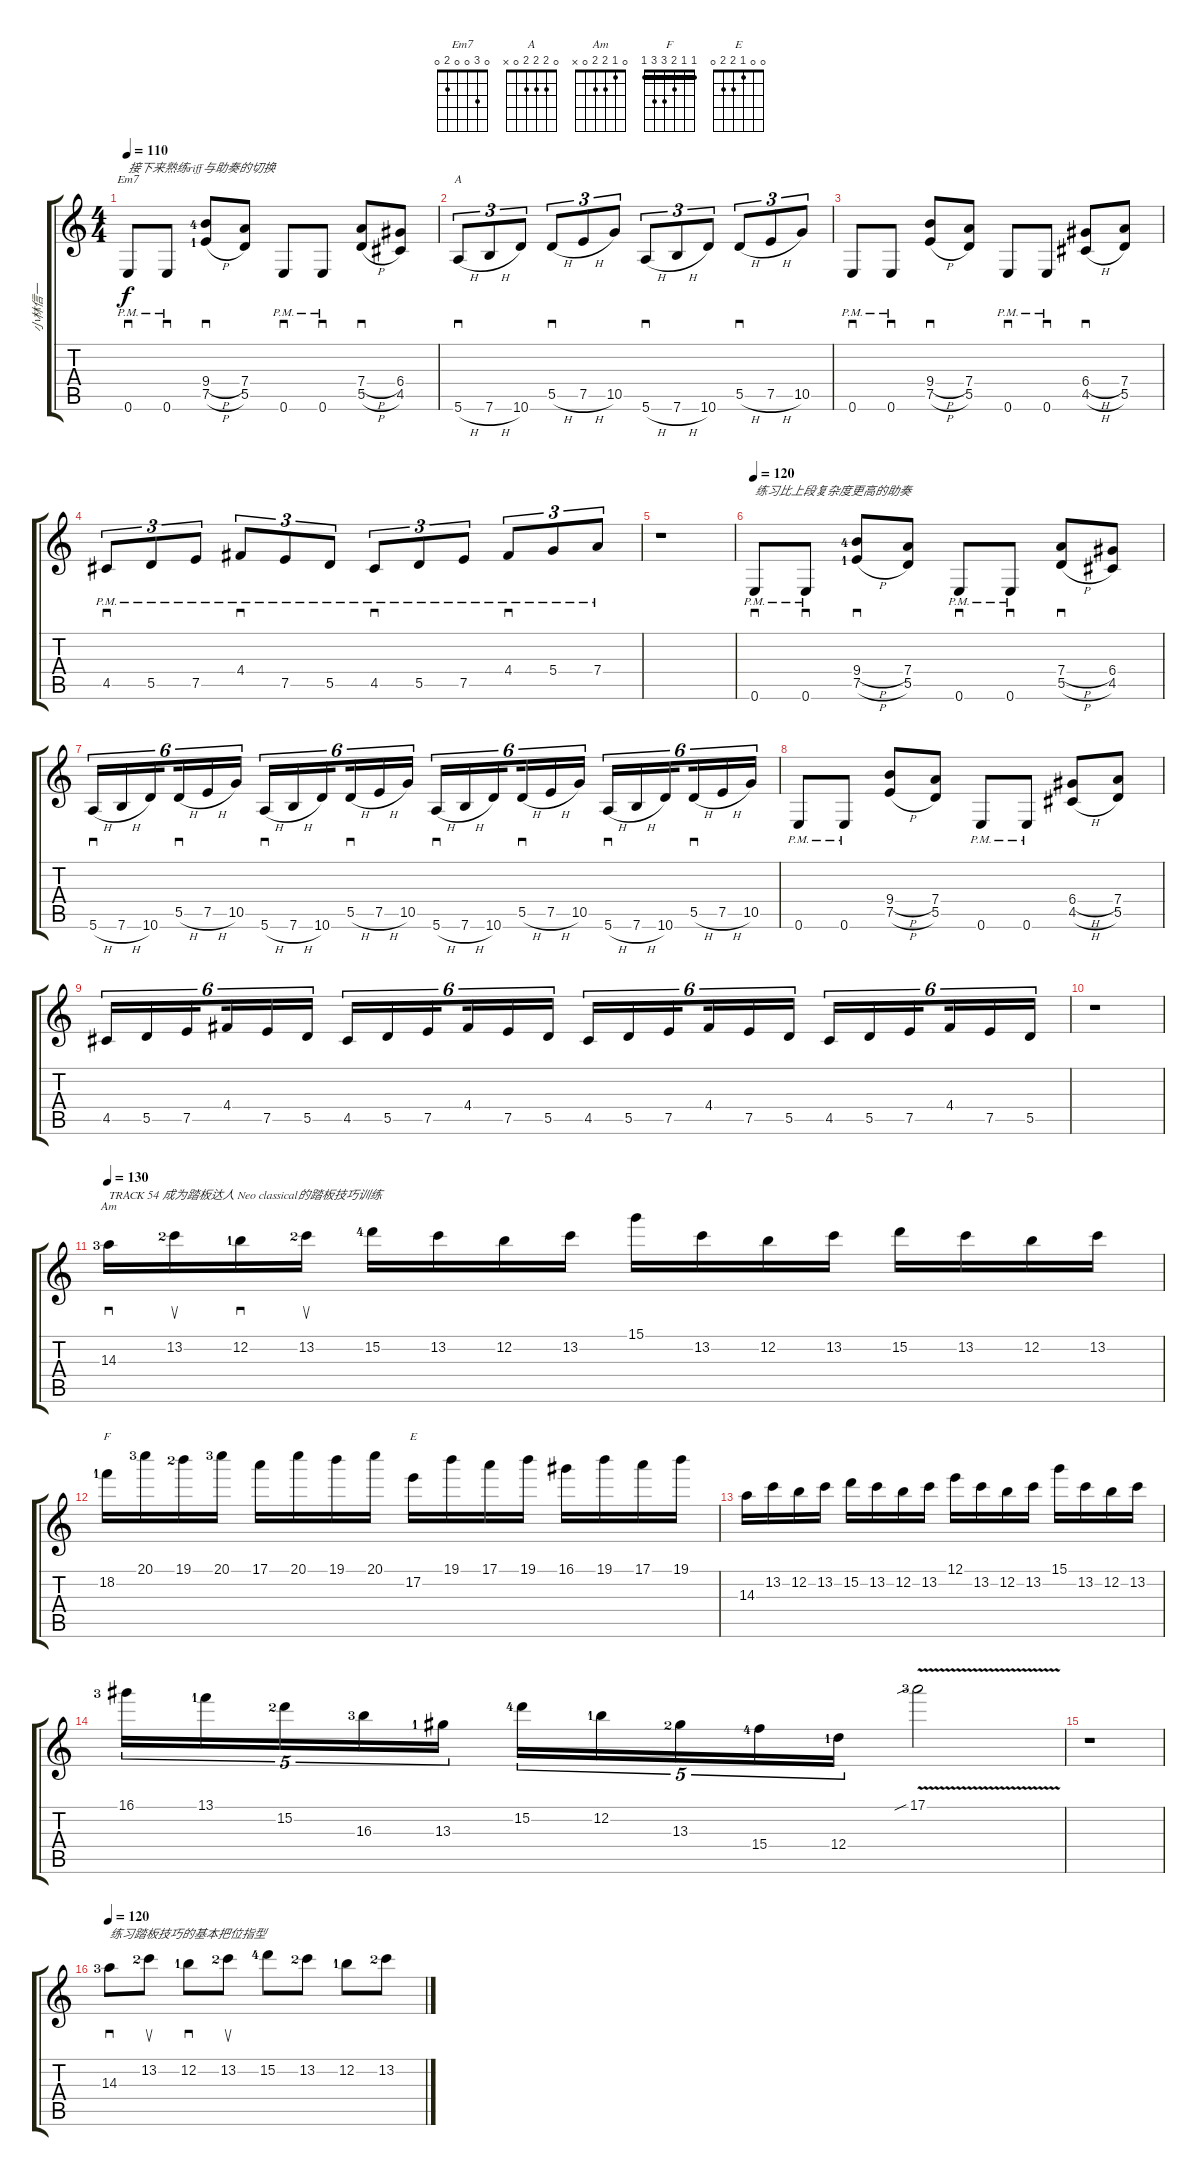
\track ("小林信一" "小林信一") {instrument overdrivenguitar}
\staff {score tabs}
\tuning (E4 B3 G3 D3 A2 E2) {hide}
\chord ("Em7" 0 3 0 0 2 0)
\chord ("A" 0 2 2 2 0 x)
\chord ("Am" 0 1 2 2 0 x)
\chord ("F" 1 1 2 3 3 1) {barre 1}
\chord ("E" 0 0 1 2 2 0)
\ts (4 4)
\tempo 110
\clef g2
\ks c
0.6{pm}.8{sd ch "Em7" txt "接下来熟练riff与助奏的切换" dy f} 0.6{pm}.8{sd} (9.4{h lf 5} 7.5{h lf 2}).8{sd} (7.4 5.5).8 0.6{pm}.8{sd} 0.6{pm}.8{sd} (7.4{h} 5.5{h}).8{sd} (6.4 4.5).8 |
5.6{h}.8{sd tu (3 2) ch "A"} 7.6{h}.8{tu (3 2)} 10.6.8{tu (3 2)} 5.5{h}.8{sd tu (3 2)} 7.5{h}.8{tu (3 2)} 10.5.8{tu (3 2)} 5.6{h}.8{sd tu (3 2)} 7.6{h}.8{tu (3 2)} 10.6.8{tu (3 2)} 5.5{h}.8{sd tu (3 2)} 7.5{h}.8{tu (3 2)} 10.5.8{tu (3 2)} |
0.6{pm}.8{sd} 0.6{pm}.8{sd} (9.4{h} 7.5{h}).8{sd} (7.4 5.5).8 0.6{pm}.8{sd} 0.6{pm}.8{sd} (6.4{h} 4.5{h}).8{sd} (7.4 5.5).8 |
4.5{pm}.8{sd tu (3 2)} 5.5{pm}.8{tu (3 2)} 7.5{pm}.8{tu (3 2)} 4.4{pm}.8{sd tu (3 2)} 7.5{pm}.8{tu (3 2)} 5.5{pm}.8{tu (3 2)} 4.5{pm}.8{sd tu (3 2)} 5.5{pm}.8{tu (3 2)} 7.5{pm}.8{tu (3 2)} 4.4{pm}.8{sd tu (3 2)} 5.4{pm}.8{tu (3 2)} 7.4{pm}.8{tu (3 2)} |
r.1 |
\tempo 120
0.6{pm}.8{sd txt "练习比上段复杂度更高的助奏"} 0.6{pm}.8{sd} (9.4{h lf 5} 7.5{h lf 2}).8{sd} (7.4 5.5).8 0.6{pm}.8{sd} 0.6{pm}.8{sd} (7.4{h} 5.5{h}).8{sd} (6.4 4.5).8 |
5.6{h}.16{sd tu (6 4)} 7.6{h}.16{tu (6 4)} 10.6.16{tu (6 4) beam splitsecondary} 5.5{h}.16{sd tu (6 4)} 7.5{h}.16{tu (6 4)} 10.5.16{tu (6 4)} 5.6{h}.16{sd tu (6 4)} 7.6{h}.16{tu (6 4)} 10.6.16{tu (6 4) beam splitsecondary} 5.5{h}.16{sd tu (6 4)} 7.5{h}.16{tu (6 4)} 10.5.16{tu (6 4)} 5.6{h}.16{sd tu (6 4)} 7.6{h}.16{tu (6 4)} 10.6.16{tu (6 4) beam splitsecondary} 5.5{h}.16{sd tu (6 4)} 7.5{h}.16{tu (6 4)} 10.5.16{tu (6 4)} 5.6{h}.16{sd tu (6 4)} 7.6{h}.16{tu (6 4)} 10.6.16{tu (6 4) beam splitsecondary} 5.5{h}.16{sd tu (6 4)} 7.5{h}.16{tu (6 4)} 10.5.16{tu (6 4)} |
0.6{pm}.8 0.6{pm}.8 (9.4{h} 7.5{h}).8 (7.4 5.5).8 0.6{pm}.8 0.6{pm}.8 (6.4{h} 4.5{h}).8 (7.4 5.5).8 |
4.5.16{tu (6 4)} 5.5.16{tu (6 4)} 7.5.16{tu (6 4) beam splitsecondary} 4.4.16{tu (6 4)} 7.5.16{tu (6 4)} 5.5.16{tu (6 4)} 4.5.16{tu (6 4)} 5.5.16{tu (6 4)} 7.5.16{tu (6 4) beam splitsecondary} 4.4.16{tu (6 4)} 7.5.16{tu (6 4)} 5.5.16{tu (6 4)} 4.5.16{tu (6 4)} 5.5.16{tu (6 4)} 7.5.16{tu (6 4) beam splitsecondary} 4.4.16{tu (6 4)} 7.5.16{tu (6 4)} 5.5.16{tu (6 4)} 4.5.16{tu (6 4)} 5.5.16{tu (6 4)} 7.5.16{tu (6 4) beam splitsecondary} 4.4.16{tu (6 4)} 7.5.16{tu (6 4)} 5.5.16{tu (6 4)} |
r.1 |
\tempo 130
14.3{lf 4}.16{sd ch "Am" txt "TRACK 54 成为踏板达人 Neo classical的踏板技巧训练"} 13.2{lf 3}.16{su} 12.2{lf 2}.16{sd} 13.2{lf 3}.16{su} 15.2{lf 5}.16 13.2.16 12.2.16 13.2.16 15.1.16 13.2.16 12.2.16 13.2.16 15.2.16 13.2.16 12.2.16 13.2.16 |
18.2{lf 2}.16{ch "F"} 20.1{lf 4}.16 19.1{lf 3}.16 20.1{lf 4}.16 17.1.16 20.1.16 19.1.16 20.1.16 17.2.16{ch "E"} 19.1.16 17.1.16 19.1.16 16.1.16 19.1.16 17.1.16 19.1.16 |
14.3.16 13.2.16 12.2.16 13.2.16 15.2.16 13.2.16 12.2.16 13.2.16 12.1.16 13.2.16 12.2.16 13.2.16 15.1.16 13.2.16 12.2.16 13.2.16 |
16.1{lf 4}.16{tu (5 4)} 13.1{lf 2}.16{tu (5 4)} 15.2{lf 3}.16{tu (5 4)} 16.3{lf 4}.16{tu (5 4)} 13.3{lf 2}.16{tu (5 4)} 15.2{lf 5}.16{tu (5 4)} 12.2{lf 2}.16{tu (5 4)} 13.3{lf 3}.16{tu (5 4)} 15.4{lf 5}.16{tu (5 4)} 12.4{lf 2}.16{tu (5 4)} 17.1{v sib lf 4}.2 |
r.1 |
\tempo 120
14.3{lf 4}.8{sd txt "练习踏板技巧的基本把位指型"} 13.2{lf 3}.8{su} 12.2{lf 2}.8{sd} 13.2{lf 3}.8{su} 15.2{lf 5}.8 13.2{lf 3}.8 12.2{lf 2}.8 13.2{lf 3}.8
